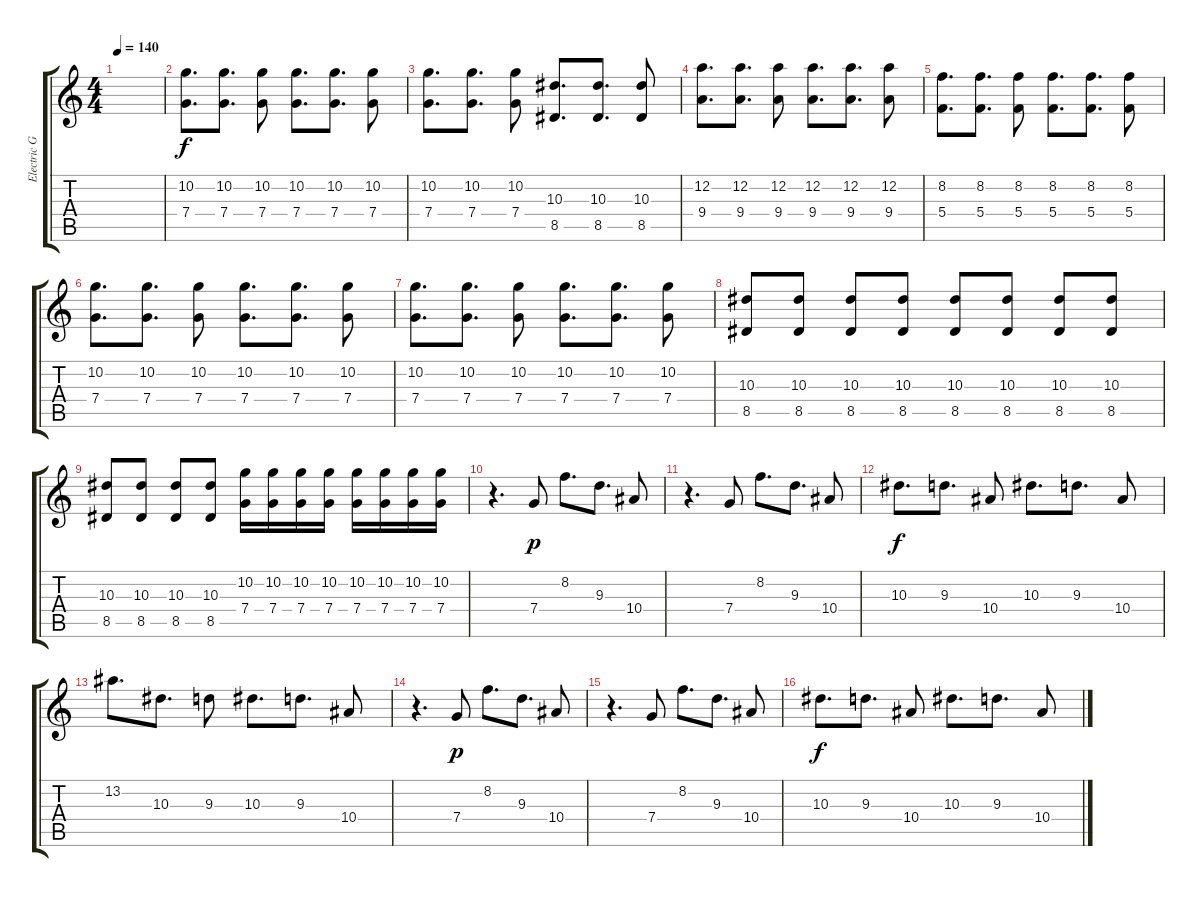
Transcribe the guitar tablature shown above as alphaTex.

\track ("Electric Guitar" "Electric G") {instrument electricguitarclean}
\staff {score tabs}
\tuning (D4 A3 F3 C3 G2 C2) {hide}
\ts (4 4)
\tempo 140
\clef g2
\ks c
|
(10.2 7.4).8{d} (10.2 7.4).8{d} (10.2 7.4).8 (10.2 7.4).8{d} (10.2 7.4).8{d} (10.2 7.4).8 |
(10.2 7.4).8{d} (10.2 7.4).8{d} (10.2 7.4).8 (10.3 8.5).8{d} (10.3 8.5).8{d} (10.3 8.5).8 |
(12.2 9.4).8{d} (12.2 9.4).8{d} (12.2 9.4).8 (12.2 9.4).8{d} (12.2 9.4).8{d} (12.2 9.4).8 |
(8.2 5.4).8{d} (8.2 5.4).8{d} (8.2 5.4).8 (8.2 5.4).8{d} (8.2 5.4).8{d} (8.2 5.4).8 |
(10.2 7.4).8{d} (10.2 7.4).8{d} (10.2 7.4).8 (10.2 7.4).8{d} (10.2 7.4).8{d} (10.2 7.4).8 |
(10.2 7.4).8{d} (10.2 7.4).8{d} (10.2 7.4).8 (10.2 7.4).8{d} (10.2 7.4).8{d} (10.2 7.4).8 |
(10.3 8.5).8 (10.3 8.5).8 (10.3 8.5).8 (10.3 8.5).8 (10.3 8.5).8 (10.3 8.5).8 (10.3 8.5).8 (10.3 8.5).8 |
(10.3 8.5).8 (10.3 8.5).8 (10.3 8.5).8 (10.3 8.5).8 (10.2 7.4).16 (10.2 7.4).16 (10.2 7.4).16 (10.2 7.4).16 (10.2 7.4).16 (10.2 7.4).16 (10.2 7.4).16 (10.2 7.4).16 |
r.4{d} 7.4.8{dy p} 8.2.8{d} 9.3.8{d} 10.4.8 |
r.4{d} 7.4.8 8.2.8{d} 9.3.8{d} 10.4.8 |
10.3.8{d dy f} 9.3.8{d} 10.4.8 10.3.8{d} 9.3.8{d} 10.4.8 |
13.2.8{d} 10.3.8{d} 9.3.8 10.3.8{d} 9.3.8{d} 10.4.8 |
r.4{d} 7.4.8{dy p} 8.2.8{d} 9.3.8{d} 10.4.8 |
r.4{d} 7.4.8 8.2.8{d} 9.3.8{d} 10.4.8 |
10.3.8{d dy f} 9.3.8{d} 10.4.8 10.3.8{d} 9.3.8{d} 10.4.8
